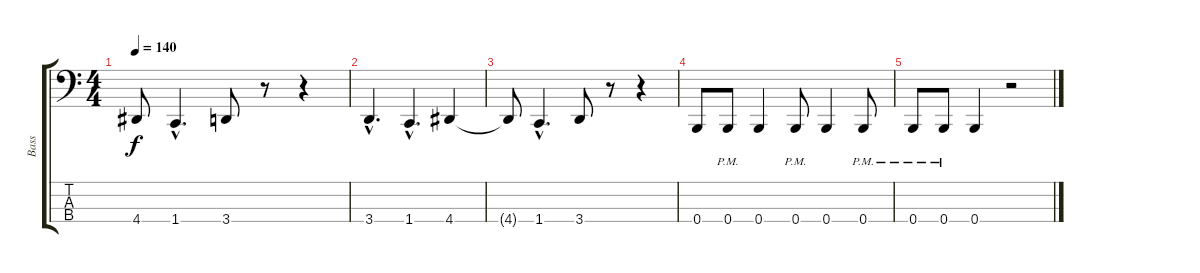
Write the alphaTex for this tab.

\track ("Bass" "Bass") {instrument electricbasspick}
\staff {score tabs}
\tuning (E2 B1 Gb1 B0) {hide}
\ts (4 4)
\tempo 140
\clef f4
\ks c
4.4{t}.8{dy f} 1.4{hac}.4{d} 3.4.8 r.8 r.4 |
3.4{hac}.4{d} 1.4{hac}.4{d} 4.4.4 |
4.4{t}.8 1.4{hac}.4{d} 3.4.8 r.8 r.4 |
0.4.8 0.4{pm}.8 0.4.4 0.4{pm}.8 0.4.4 0.4{pm}.8 |
0.4{pm}.8 0.4{pm}.8 0.4.4 r.2
